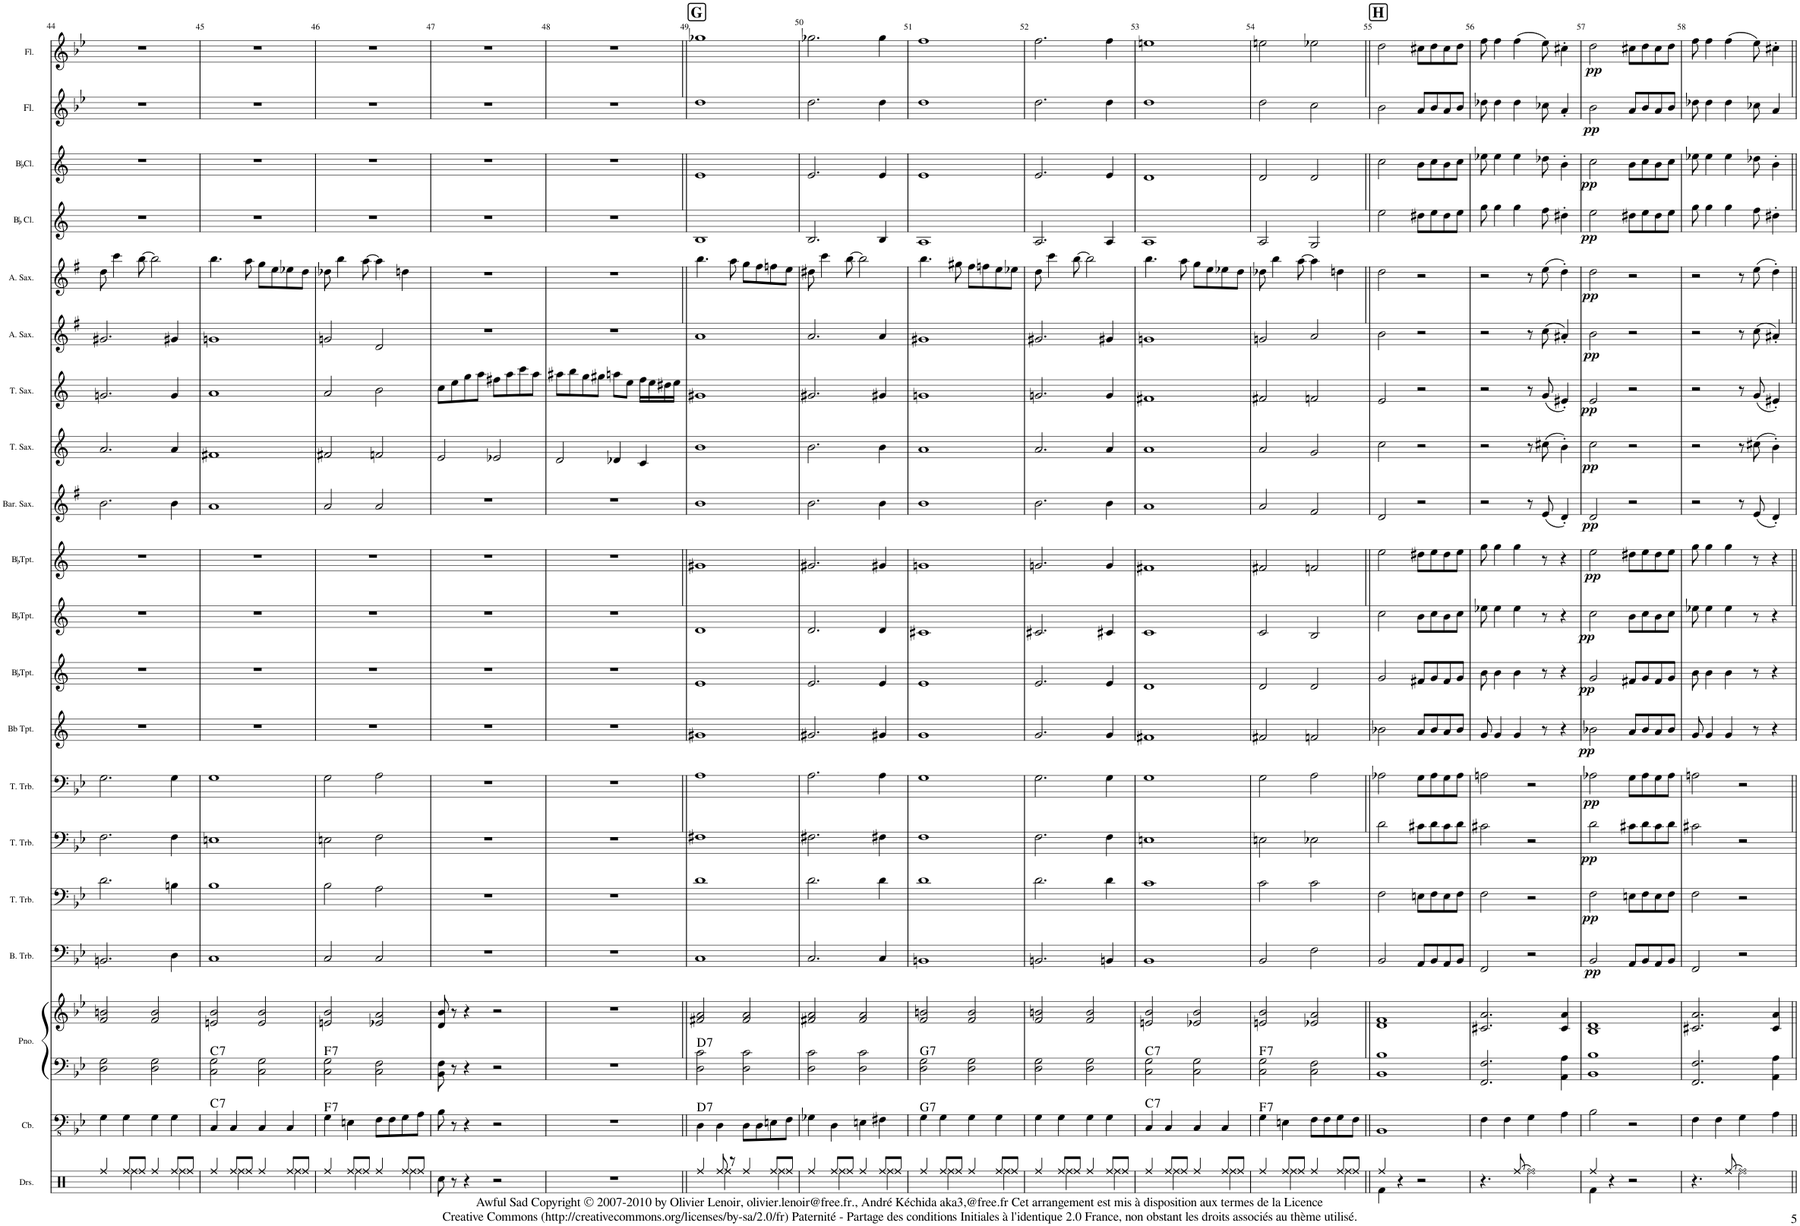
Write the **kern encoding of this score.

**kern	**kern	**harte	**kern	**kern	**harte	**kern	**dynam	**kern	**dynam	**kern	**dynam	**kern	**dynam	**kern	**dynam	**kern	**dynam	**kern	**dynam	**kern	**dynam	**kern	**dynam	**kern	**dynam	**kern	**dynam	**kern	**dynam	**kern	**dynam	**kern	**dynam	**kern	**dynam	**kern	**dynam	**kern	**dynam
*part20	*part19	*part19	*part18	*part18	*part18	*part17	*part17	*part16	*part16	*part15	*part15	*part14	*part14	*part13	*part13	*part12	*part12	*part11	*part11	*part10	*part10	*part9	*part9	*part8	*part8	*part7	*part7	*part6	*part6	*part5	*part5	*part4	*part4	*part3	*part3	*part2	*part2	*part1	*part1
*staff21	*staff20	*	*staff19	*staff18	*	*staff17	*staff17	*staff16	*staff16	*staff15	*staff15	*staff14	*staff14	*staff13	*staff13	*staff12	*staff12	*staff11	*staff11	*staff10	*staff10	*staff9	*staff9	*staff8	*staff8	*staff7	*staff7	*staff6	*staff6	*staff5	*staff5	*staff4	*staff4	*staff3	*staff3	*staff2	*staff2	*staff1	*staff1
*I"Drumset	*I"Contrabass	*	*I"Piano	*	*	*I"Bass Trombone	*	*I"Tenor Trombone	*	*I"Tenor Trombone	*	*I"Tenor Trombone	*	*I"Bb Trumpet	*	*I"Bb Trumpet	*	*I"Bb Trumpet	*	*I"BaccidentalFlat Trumpet	*	*I"Baritone Saxophone	*	*I"Tenor Saxophone	*	*I"Tenor Saxophone	*	*I"Alto Saxophone	*	*I"Alto Saxophone	*	*I"BaccidentalFlatClarinet	*	*I"BaccidentalFlatClarinet	*	*I"Flute	*	*I"Flute	*
*I'Drs.	*I'Cb.	*	*I'Pno.	*	*	*I'B. Trb.	*	*I'T. Trb.	*	*I'T. Trb.	*	*I'T. Trb.	*	*I'Bb Tpt.	*	*	*	*	*	*I'BaccidentalFlatTpt.	*	*I'Bar. Sax.	*	*I'T. Sax.	*	*I'T. Sax.	*	*I'A. Sax.	*	*I'A. Sax.	*	*I'BaccidentalFlat Cl.	*	*I'BaccidentalFlatCl.	*	*I'Fl.	*	*I'Fl.	*
!!LO:PB:g=z
*clefX	*clefFv4	*	*clefF4	*clefG2	*	*clefF4	*	*clefF4	*	*clefF4	*	*clefF4	*	*clefG2	*	*clefG2	*	*clefG2	*	*clefG2	*	*clefG2	*	*clefG2	*	*clefG2	*	*clefG2	*	*clefG2	*	*clefG2	*	*clefG2	*	*clefG2	*	*clefG2	*
*	*Trd7c12	*	*	*	*	*	*	*	*	*	*	*	*	*Trd1c2	*	*Trd1c2	*	*Trd1c2	*	*Trd1c2	*	*Trd12c21	*	*Trd8c14	*	*Trd8c14	*	*Trd5c9	*	*Trd5c9	*	*Trd1c2	*	*Trd1c2	*	*	*	*	*
*k[]	*k[b-e-]	*	*k[b-e-]	*k[b-e-]	*	*k[b-e-]	*	*k[b-e-]	*	*k[b-e-]	*	*k[b-e-]	*	*k[]	*	*k[]	*	*k[]	*	*k[]	*	*k[f#]	*	*k[]	*	*k[]	*	*k[f#]	*	*k[f#]	*	*k[]	*	*k[]	*	*k[b-e-]	*	*k[b-e-]	*
*M4/4	*M4/4	*	*M4/4	*M4/4	*	*M4/4	*	*M4/4	*	*M4/4	*	*M4/4	*	*M4/4	*	*M4/4	*	*M4/4	*	*M4/4	*	*M4/4	*	*M4/4	*	*M4/4	*	*M4/4	*	*M4/4	*	*M4/4	*	*M4/4	*	*M4/4	*	*M4/4	*
=44	=44	=44	=44	=44	=44	=44	=44	=44	=44	=44	=44	=44	=44	=44	=44	=44	=44	=44	=44	=44	=44	=44	=44	=44	=44	=44	=44	=44	=44	=44	=44	=44	=44	=44	=44	=44	=44	=44	=44
*^	*	*	*	*	*	*	*	*	*	*	*	*	*	*	*	*	*	*	*	*	*	*	*	*	*	*	*	*	*	*	*	*	*	*	*	*	*	*	*
4Rff/	4ryy	4GG\	.	2D\ 2G\	2f/ 2bn/	.	2.BBn/	.	2.d\	.	2.F\	.	2.G\	.	1r	.	1r	.	1r	.	1r	.	2.b\	.	2.a/	.	2.gn/	.	2.g#X/	.	8dd\	.	1r	.	1r	.	1r	.	1r	.
.	.	.	.	.	.	.	.	.	.	.	.	.	.	.	.	.	.	.	.	.	.	.	.	.	.	.	.	.	.	.	4ccc\	.	.	.	.	.	.	.	.	.
8Rff/L	4Rff\	4GG\	.	.	.	.	.	.	.	.	.	.	.	.	.	.	.	.	.	.	.	.	.	.	.	.	.	.	.	.	.	.	.	.	.	.	.	.	.	.
8Rff/J	.	.	.	.	.	.	.	.	.	.	.	.	.	.	.	.	.	.	.	.	.	.	.	.	.	.	.	.	.	.	[8bb\	.	.	.	.	.	.	.	.	.
4Rff/	4ryy	4GG\	.	2D\ 2G\	2f/ 2b/	.	.	.	.	.	.	.	.	.	.	.	.	.	.	.	.	.	.	.	.	.	.	.	.	.	2bb\]	.	.	.	.	.	.	.	.	.
8Rff/L	4Rff\	4GG\	.	.	.	.	4D\	.	4Bn\	.	4F\	.	4G\	.	.	.	.	.	.	.	.	.	4b\	.	4a/	.	4g/	.	4g#X/	.	.	.	.	.	.	.	.	.	.	.
8Rff/J	.	.	.	.	.	.	.	.	.	.	.	.	.	.	.	.	.	.	.	.	.	.	.	.	.	.	.	.	.	.	.	.	.	.	.	.	.	.	.	.
=45	=45	=45	=45	=45	=45	=45	=45	=45	=45	=45	=45	=45	=45	=45	=45	=45	=45	=45	=45	=45	=45	=45	=45	=45	=45	=45	=45	=45	=45	=45	=45	=45	=45	=45	=45	=45	=45	=45	=45	=45
!	!	!	!LO:H:kt=7	!	!	!LO:H:kt=7	!	!	!	!	!	!	!	!	!	!	!	!	!	!	!	!	!	!	!	!	!	!	!	!	!	!	!	!	!	!	!	!	!	!
4Rff/	4ryy	4CC/	C:7	2C\ 2G\	2en/ 2b-/	C:7	1C	.	1B-	.	1En	.	1G	.	1r	.	1r	.	1r	.	1r	.	1a	.	1f#X	.	1a	.	1gn	.	4.bb\	.	1r	.	1r	.	1r	.	1r	.
8Rff/L	4Rff\	4CC/	.	.	.	.	.	.	.	.	.	.	.	.	.	.	.	.	.	.	.	.	.	.	.	.	.	.	.	.	.	.	.	.	.	.	.	.	.	.
8Rff/J	.	.	.	.	.	.	.	.	.	.	.	.	.	.	.	.	.	.	.	.	.	.	.	.	.	.	.	.	.	.	8aa\	.	.	.	.	.	.	.	.	.
4Rff/	4ryy	4CC/	.	2C\ 2G\	2e/ 2b-/	.	.	.	.	.	.	.	.	.	.	.	.	.	.	.	.	.	.	.	.	.	.	.	.	.	8gg\L	.	.	.	.	.	.	.	.	.
.	.	.	.	.	.	.	.	.	.	.	.	.	.	.	.	.	.	.	.	.	.	.	.	.	.	.	.	.	.	.	8ee\	.	.	.	.	.	.	.	.	.
8Rff/L	4Rff\	4CC/	.	.	.	.	.	.	.	.	.	.	.	.	.	.	.	.	.	.	.	.	.	.	.	.	.	.	.	.	8ee-X\	.	.	.	.	.	.	.	.	.
8Rff/J	.	.	.	.	.	.	.	.	.	.	.	.	.	.	.	.	.	.	.	.	.	.	.	.	.	.	.	.	.	.	8dd\J	.	.	.	.	.	.	.	.	.
=46	=46	=46	=46	=46	=46	=46	=46	=46	=46	=46	=46	=46	=46	=46	=46	=46	=46	=46	=46	=46	=46	=46	=46	=46	=46	=46	=46	=46	=46	=46	=46	=46	=46	=46	=46	=46	=46	=46	=46	=46
!	!	!	!LO:H:kt=7	!	!	!LO:H:kt=7	!	!	!	!	!	!	!	!	!	!	!	!	!	!	!	!	!	!	!	!	!	!	!	!	!	!	!	!	!	!	!	!	!	!
4Rff/	4ryy	4GG\	F:7	2C\ 2G\	2en/ 2b-/	F:7	2C/	.	2B-\	.	2En\	.	2G\	.	1r	.	1r	.	1r	.	1r	.	2a/	.	2f#X/	.	2a/	.	2gn/	.	8dd-X\	.	1r	.	1r	.	1r	.	1r	.
.	.	.	.	.	.	.	.	.	.	.	.	.	.	.	.	.	.	.	.	.	.	.	.	.	.	.	.	.	.	.	4bb\	.	.	.	.	.	.	.	.	.
8Rff/L	4Rff\	4EEn\	.	.	.	.	.	.	.	.	.	.	.	.	.	.	.	.	.	.	.	.	.	.	.	.	.	.	.	.	.	.	.	.	.	.	.	.	.	.
8Rff/J	.	.	.	.	.	.	.	.	.	.	.	.	.	.	.	.	.	.	.	.	.	.	.	.	.	.	.	.	.	.	[8aa\	.	.	.	.	.	.	.	.	.
4Rff/	4ryy	8FF\L	.	2C\ 2F\	2e-X/ 2a/	.	2C/	.	2A\	.	2F\	.	2A\	.	.	.	.	.	.	.	.	.	2a/	.	2fn/	.	2b\	.	2d/	.	4aa\]	.	.	.	.	.	.	.	.	.
.	.	8FF\	.	.	.	.	.	.	.	.	.	.	.	.	.	.	.	.	.	.	.	.	.	.	.	.	.	.	.	.	.	.	.	.	.	.	.	.	.	.
8Rff/L	4Rff\	8GG\	.	.	.	.	.	.	.	.	.	.	.	.	.	.	.	.	.	.	.	.	.	.	.	.	.	.	.	.	4ddn\	.	.	.	.	.	.	.	.	.
8Rff/J	.	8AA\J	.	.	.	.	.	.	.	.	.	.	.	.	.	.	.	.	.	.	.	.	.	.	.	.	.	.	.	.	.	.	.	.	.	.	.	.	.	.
*v	*v	*	*	*	*	*	*	*	*	*	*	*	*	*	*	*	*	*	*	*	*	*	*	*	*	*	*	*	*	*	*	*	*	*	*	*	*	*	*	*
=47	=47	=47	=47	=47	=47	=47	=47	=47	=47	=47	=47	=47	=47	=47	=47	=47	=47	=47	=47	=47	=47	=47	=47	=47	=47	=47	=47	=47	=47	=47	=47	=47	=47	=47	=47	=47	=47	=47	=47
8Rcc\	8BB-\	.	8BB-\ 8F\	8d/ 8b-/	.	1r	.	1r	.	1r	.	1r	.	1r	.	1r	.	1r	.	1r	.	1r	.	2e/	.	8cc\L	.	1r	.	1r	.	1r	.	1r	.	1r	.	1r	.
8r	8r	.	8r	8r	.	.	.	.	.	.	.	.	.	.	.	.	.	.	.	.	.	.	.	.	.	8ee\	.	.	.	.	.	.	.	.	.	.	.	.	.
4r	4r	.	4r	4r	.	.	.	.	.	.	.	.	.	.	.	.	.	.	.	.	.	.	.	.	.	8gg\	.	.	.	.	.	.	.	.	.	.	.	.	.
.	.	.	.	.	.	.	.	.	.	.	.	.	.	.	.	.	.	.	.	.	.	.	.	.	.	8aa\J	.	.	.	.	.	.	.	.	.	.	.	.	.
2r	2r	.	2r	2r	.	.	.	.	.	.	.	.	.	.	.	.	.	.	.	.	.	.	.	2e-X/	.	8ff#X\L	.	.	.	.	.	.	.	.	.	.	.	.	.
.	.	.	.	.	.	.	.	.	.	.	.	.	.	.	.	.	.	.	.	.	.	.	.	.	.	8aa\	.	.	.	.	.	.	.	.	.	.	.	.	.
.	.	.	.	.	.	.	.	.	.	.	.	.	.	.	.	.	.	.	.	.	.	.	.	.	.	8ccc\	.	.	.	.	.	.	.	.	.	.	.	.	.
.	.	.	.	.	.	.	.	.	.	.	.	.	.	.	.	.	.	.	.	.	.	.	.	.	.	8aa\J	.	.	.	.	.	.	.	.	.	.	.	.	.
=48	=48	=48	=48	=48	=48	=48	=48	=48	=48	=48	=48	=48	=48	=48	=48	=48	=48	=48	=48	=48	=48	=48	=48	=48	=48	=48	=48	=48	=48	=48	=48	=48	=48	=48	=48	=48	=48	=48	=48
1r	1r	.	1r	1r	.	1r	.	1r	.	1r	.	1r	.	1r	.	1r	.	1r	.	1r	.	1r	.	2d/	.	8aa#X\L	.	1r	.	1r	.	1r	.	1r	.	1r	.	1r	.
.	.	.	.	.	.	.	.	.	.	.	.	.	.	.	.	.	.	.	.	.	.	.	.	.	.	8bb\	.	.	.	.	.	.	.	.	.	.	.	.	.
.	.	.	.	.	.	.	.	.	.	.	.	.	.	.	.	.	.	.	.	.	.	.	.	.	.	8gg\	.	.	.	.	.	.	.	.	.	.	.	.	.
.	.	.	.	.	.	.	.	.	.	.	.	.	.	.	.	.	.	.	.	.	.	.	.	.	.	8gg#X\J	.	.	.	.	.	.	.	.	.	.	.	.	.
.	.	.	.	.	.	.	.	.	.	.	.	.	.	.	.	.	.	.	.	.	.	.	.	4d-X/	.	8aan\L	.	.	.	.	.	.	.	.	.	.	.	.	.
.	.	.	.	.	.	.	.	.	.	.	.	.	.	.	.	.	.	.	.	.	.	.	.	.	.	8ee\J	.	.	.	.	.	.	.	.	.	.	.	.	.
.	.	.	.	.	.	.	.	.	.	.	.	.	.	.	.	.	.	.	.	.	.	.	.	4c/	.	16ff\LL	.	.	.	.	.	.	.	.	.	.	.	.	.
.	.	.	.	.	.	.	.	.	.	.	.	.	.	.	.	.	.	.	.	.	.	.	.	.	.	16ee\	.	.	.	.	.	.	.	.	.	.	.	.	.
.	.	.	.	.	.	.	.	.	.	.	.	.	.	.	.	.	.	.	.	.	.	.	.	.	.	16dd#X\	.	.	.	.	.	.	.	.	.	.	.	.	.
.	.	.	.	.	.	.	.	.	.	.	.	.	.	.	.	.	.	.	.	.	.	.	.	.	.	16ee\JJ	.	.	.	.	.	.	.	.	.	.	.	.	.
=49||	=49||	=49||	=49||	=49||	=49||	=49||	=49||	=49||	=49||	=49||	=49||	=49||	=49||	=49||	=49||	=49||	=49||	=49||	=49||	=49||	=49||	=49||	=49||	=49||	=49||	=49||	=49||	=49||	=49||	=49||	=49||	=49||	=49||	=49||	=49||	=49||	=49||	=49||	=49||
*^	*	*	*	*	*	*	*	*	*	*	*	*	*	*	*	*	*	*	*	*	*	*	*	*	*	*	*	*	*	*	*	*	*	*	*	*	*	*	*
!	!	!	!LO:H:kt=7	!	!	!LO:H:kt=7	!	!	!	!	!	!	!	!	!	!	!	!	!	!	!	!	!	!	!	!	!	!	!	!	!	!	!	!	!	!	!	!	!LO:TX:a:B:t=G	!
4Rff/	4ryy	4DD\	D:7	2D\ 2c\	2f#X/ 2a/	D:7	1C	.	1d	.	1F#X	.	1A	.	1g#X	.	1e	.	1d	.	1g#X	.	1b	.	1b	.	1g#X	.	1a	.	4.bb\	.	1B	.	1e	.	1dd	.	1gg-X	.
8Rff/	4Rff\	4DD\	.	.	.	.	.	.	.	.	.	.	.	.	.	.	.	.	.	.	.	.	.	.	.	.	.	.	.	.	.	.	.	.	.	.	.	.	.	.
8r	.	.	.	.	.	.	.	.	.	.	.	.	.	.	.	.	.	.	.	.	.	.	.	.	.	.	.	.	.	.	8aa\	.	.	.	.	.	.	.	.	.
4Rff/	4ryy	8DD\L	.	2D\ 2c\	2f#/ 2a/	.	.	.	.	.	.	.	.	.	.	.	.	.	.	.	.	.	.	.	.	.	.	.	.	.	8gg\L	.	.	.	.	.	.	.	.	.
.	.	8DD\	.	.	.	.	.	.	.	.	.	.	.	.	.	.	.	.	.	.	.	.	.	.	.	.	.	.	.	.	8ff#\	.	.	.	.	.	.	.	.	.
8Rff/L	4Rff\	8EEn\	.	.	.	.	.	.	.	.	.	.	.	.	.	.	.	.	.	.	.	.	.	.	.	.	.	.	.	.	8ffn\	.	.	.	.	.	.	.	.	.
8Rff/J	.	8FF\J	.	.	.	.	.	.	.	.	.	.	.	.	.	.	.	.	.	.	.	.	.	.	.	.	.	.	.	.	8ee\J	.	.	.	.	.	.	.	.	.
=50	=50	=50	=50	=50	=50	=50	=50	=50	=50	=50	=50	=50	=50	=50	=50	=50	=50	=50	=50	=50	=50	=50	=50	=50	=50	=50	=50	=50	=50	=50	=50	=50	=50	=50	=50	=50	=50	=50	=50	=50
4Rff/	4ryy	4GG-X\	.	2D\ 2c\	2f#X/ 2a/	.	2.C/	.	2.d\	.	2.F#X\	.	2.A\	.	2.g#X/	.	2.e/	.	2.d/	.	2.g#X/	.	2.b\	.	2.b\	.	2.g#X/	.	2.a/	.	8dd#X\	.	2.B/	.	2.e/	.	2.dd\	.	2.gg-X\	.
.	.	.	.	.	.	.	.	.	.	.	.	.	.	.	.	.	.	.	.	.	.	.	.	.	.	.	.	.	.	.	4ccc\	.	.	.	.	.	.	.	.	.
8Rff/L	4Rff\	4DD\	.	.	.	.	.	.	.	.	.	.	.	.	.	.	.	.	.	.	.	.	.	.	.	.	.	.	.	.	.	.	.	.	.	.	.	.	.	.
8Rff/J	.	.	.	.	.	.	.	.	.	.	.	.	.	.	.	.	.	.	.	.	.	.	.	.	.	.	.	.	.	.	[8bb\	.	.	.	.	.	.	.	.	.
4Rff/	4ryy	4EEn\	.	2D\ 2c\	2f#/ 2a/	.	.	.	.	.	.	.	.	.	.	.	.	.	.	.	.	.	.	.	.	.	.	.	.	.	2bb\]	.	.	.	.	.	.	.	.	.
8Rff/L	4Rff\	4FF#X\	.	.	.	.	4C/	.	4d\	.	4F#X\	.	4A\	.	4g#X/	.	4e/	.	4d/	.	4g#X/	.	4b\	.	4b\	.	4g#X/	.	4a/	.	.	.	4B/	.	4e/	.	4dd\	.	4gg-\	.
8Rff/J	.	.	.	.	.	.	.	.	.	.	.	.	.	.	.	.	.	.	.	.	.	.	.	.	.	.	.	.	.	.	.	.	.	.	.	.	.	.	.	.
=51	=51	=51	=51	=51	=51	=51	=51	=51	=51	=51	=51	=51	=51	=51	=51	=51	=51	=51	=51	=51	=51	=51	=51	=51	=51	=51	=51	=51	=51	=51	=51	=51	=51	=51	=51	=51	=51	=51	=51	=51
!	!	!	!LO:H:kt=7	!	!	!LO:H:kt=7	!	!	!	!	!	!	!	!	!	!	!	!	!	!	!	!	!	!	!	!	!	!	!	!	!	!	!	!	!	!	!	!	!	!
4Rff/	4ryy	4GG\	G:7	2D\ 2G\	2f/ 2bn/	G:7	1BBn	.	1d	.	1F	.	1G	.	1g	.	1e	.	1c#X	.	1gn	.	1b	.	1a	.	1gn	.	1g#X	.	4.bb\	.	1A	.	1e	.	1dd	.	1ff	.
8Rff/L	4Rff\	4GG\	.	.	.	.	.	.	.	.	.	.	.	.	.	.	.	.	.	.	.	.	.	.	.	.	.	.	.	.	.	.	.	.	.	.	.	.	.	.
8Rff/J	.	.	.	.	.	.	.	.	.	.	.	.	.	.	.	.	.	.	.	.	.	.	.	.	.	.	.	.	.	.	8gg#X\	.	.	.	.	.	.	.	.	.
4Rff/	4ryy	4GG\	.	2D\ 2G\	2f/ 2b/	.	.	.	.	.	.	.	.	.	.	.	.	.	.	.	.	.	.	.	.	.	.	.	.	.	8ff#\L	.	.	.	.	.	.	.	.	.
.	.	.	.	.	.	.	.	.	.	.	.	.	.	.	.	.	.	.	.	.	.	.	.	.	.	.	.	.	.	.	8ffn\	.	.	.	.	.	.	.	.	.
8Rff/L	4Rff\	4GG\	.	.	.	.	.	.	.	.	.	.	.	.	.	.	.	.	.	.	.	.	.	.	.	.	.	.	.	.	8ee\	.	.	.	.	.	.	.	.	.
8Rff/J	.	.	.	.	.	.	.	.	.	.	.	.	.	.	.	.	.	.	.	.	.	.	.	.	.	.	.	.	.	.	8ee-X\J	.	.	.	.	.	.	.	.	.
=52	=52	=52	=52	=52	=52	=52	=52	=52	=52	=52	=52	=52	=52	=52	=52	=52	=52	=52	=52	=52	=52	=52	=52	=52	=52	=52	=52	=52	=52	=52	=52	=52	=52	=52	=52	=52	=52	=52	=52	=52
4Rff/	4ryy	4GG\	.	2D\ 2G\	2f/ 2bn/	.	2.BBn/	.	2.d\	.	2.F\	.	2.G\	.	2.g/	.	2.e/	.	2.c#X/	.	2.gn/	.	2.b\	.	2.a/	.	2.gn/	.	2.g#X/	.	8dd\	.	2.A/	.	2.e/	.	2.dd\	.	2.ff\	.
.	.	.	.	.	.	.	.	.	.	.	.	.	.	.	.	.	.	.	.	.	.	.	.	.	.	.	.	.	.	.	4ccc\	.	.	.	.	.	.	.	.	.
8Rff/L	4Rff\	4GG\	.	.	.	.	.	.	.	.	.	.	.	.	.	.	.	.	.	.	.	.	.	.	.	.	.	.	.	.	.	.	.	.	.	.	.	.	.	.
8Rff/J	.	.	.	.	.	.	.	.	.	.	.	.	.	.	.	.	.	.	.	.	.	.	.	.	.	.	.	.	.	.	[8bb\	.	.	.	.	.	.	.	.	.
4Rff/	4ryy	4GG\	.	2D\ 2G\	2f/ 2b/	.	.	.	.	.	.	.	.	.	.	.	.	.	.	.	.	.	.	.	.	.	.	.	.	.	2bb\]	.	.	.	.	.	.	.	.	.
8Rff/L	4Rff\	4GG\	.	.	.	.	4BBn/	.	4d\	.	4F\	.	4G\	.	4g/	.	4e/	.	4c#X/	.	4g/	.	4b\	.	4a/	.	4g/	.	4g#X/	.	.	.	4A/	.	4e/	.	4dd\	.	4ff\	.
8Rff/J	.	.	.	.	.	.	.	.	.	.	.	.	.	.	.	.	.	.	.	.	.	.	.	.	.	.	.	.	.	.	.	.	.	.	.	.	.	.	.	.
=53	=53	=53	=53	=53	=53	=53	=53	=53	=53	=53	=53	=53	=53	=53	=53	=53	=53	=53	=53	=53	=53	=53	=53	=53	=53	=53	=53	=53	=53	=53	=53	=53	=53	=53	=53	=53	=53	=53	=53	=53
!	!	!	!LO:H:kt=7	!	!	!LO:H:kt=7	!	!	!	!	!	!	!	!	!	!	!	!	!	!	!	!	!	!	!	!	!	!	!	!	!	!	!	!	!	!	!	!	!	!
4Rff/	4ryy	4CC/	C:7	2C\ 2G\	2en/ 2b-/	C:7	1BB-	.	1c	.	1En	.	1G	.	1f#X	.	1d	.	1c	.	1f#X	.	1a	.	1a	.	1f#X	.	1gn	.	4.bb\	.	1A	.	1d	.	1dd	.	1een	.
8Rff/L	4Rff\	4CC/	.	.	.	.	.	.	.	.	.	.	.	.	.	.	.	.	.	.	.	.	.	.	.	.	.	.	.	.	.	.	.	.	.	.	.	.	.	.
8Rff/J	.	.	.	.	.	.	.	.	.	.	.	.	.	.	.	.	.	.	.	.	.	.	.	.	.	.	.	.	.	.	8aa\	.	.	.	.	.	.	.	.	.
4Rff/	4ryy	4CC/	.	2C\ 2G\	2e-X/ 2b-/	.	.	.	.	.	.	.	.	.	.	.	.	.	.	.	.	.	.	.	.	.	.	.	.	.	8gg\L	.	.	.	.	.	.	.	.	.
.	.	.	.	.	.	.	.	.	.	.	.	.	.	.	.	.	.	.	.	.	.	.	.	.	.	.	.	.	.	.	8ee\	.	.	.	.	.	.	.	.	.
8Rff/L	4Rff\	4CC/	.	.	.	.	.	.	.	.	.	.	.	.	.	.	.	.	.	.	.	.	.	.	.	.	.	.	.	.	8ee-X\	.	.	.	.	.	.	.	.	.
8Rff/J	.	.	.	.	.	.	.	.	.	.	.	.	.	.	.	.	.	.	.	.	.	.	.	.	.	.	.	.	.	.	8dd\J	.	.	.	.	.	.	.	.	.
=54	=54	=54	=54	=54	=54	=54	=54	=54	=54	=54	=54	=54	=54	=54	=54	=54	=54	=54	=54	=54	=54	=54	=54	=54	=54	=54	=54	=54	=54	=54	=54	=54	=54	=54	=54	=54	=54	=54	=54	=54
!	!	!	!LO:H:kt=7	!	!	!LO:H:kt=7	!	!	!	!	!	!	!	!	!	!	!	!	!	!	!	!	!	!	!	!	!	!	!	!	!	!	!	!	!	!	!	!	!	!
4Rff/	4ryy	4GG\	F:7	2C\ 2G\	2en/ 2b-/	F:7	2BB-/	.	2c\	.	2En\	.	2G\	.	2f#X/	.	2d/	.	2c/	.	2f#X/	.	2a/	.	2a/	.	2f#X/	.	2gn/	.	8dd-X\	.	2A/	.	2d/	.	2dd\	.	2een\	.
.	.	.	.	.	.	.	.	.	.	.	.	.	.	.	.	.	.	.	.	.	.	.	.	.	.	.	.	.	.	.	4bb\	.	.	.	.	.	.	.	.	.
8Rff/L	4Rff\	4EEn\	.	.	.	.	.	.	.	.	.	.	.	.	.	.	.	.	.	.	.	.	.	.	.	.	.	.	.	.	.	.	.	.	.	.	.	.	.	.
8Rff/J	.	.	.	.	.	.	.	.	.	.	.	.	.	.	.	.	.	.	.	.	.	.	.	.	.	.	.	.	.	.	[8aa\	.	.	.	.	.	.	.	.	.
4Rff/	4ryy	8FF\L	.	2C\ 2F\	2e-X/ 2a/	.	2F\	.	2c\	.	2E-X\	.	2A\	.	2fn/	.	2d/	.	2B/	.	2fn/	.	2f#/	.	2g/	.	2fn/	.	2a/	.	4aa\]	.	2G/	.	2d/	.	2cc\	.	2ee-X\	.
.	.	8FF\	.	.	.	.	.	.	.	.	.	.	.	.	.	.	.	.	.	.	.	.	.	.	.	.	.	.	.	.	.	.	.	.	.	.	.	.	.	.
8Rff/L	4Rff\	8GG\	.	.	.	.	.	.	.	.	.	.	.	.	.	.	.	.	.	.	.	.	.	.	.	.	.	.	.	.	4ddn\	.	.	.	.	.	.	.	.	.
8Rff/J	.	8FF\J	.	.	.	.	.	.	.	.	.	.	.	.	.	.	.	.	.	.	.	.	.	.	.	.	.	.	.	.	.	.	.	.	.	.	.	.	.	.
=55||	=55||	=55||	=55||	=55||	=55||	=55||	=55||	=55||	=55||	=55||	=55||	=55||	=55||	=55||	=55||	=55||	=55||	=55||	=55||	=55||	=55||	=55||	=55||	=55||	=55||	=55||	=55||	=55||	=55||	=55||	=55||	=55||	=55||	=55||	=55||	=55||	=55||	=55||	=55||	=55||
!	!	!	!	!	!	!	!	!	!	!	!	!	!	!	!	!	!	!	!	!	!	!	!	!	!	!	!	!	!	!	!	!	!	!	!	!	!	!	!LO:TX:a:B:t=H	!
4Rff/	4Rf\	1BBB-	.	1BB- 1B-	1d 1f	.	2BB-/	.	2F\	.	2d\	.	2A-X\	.	2b-X\	.	2g/	.	2cc\	.	2ee\	.	2d/	.	2cc\	.	2e/	.	2b\	.	2dd\	.	2ee\	.	2cc\	.	2b-\	.	2dd\	.
4r	2.ryy	.	.	.	.	.	.	.	.	.	.	.	.	.	.	.	.	.	.	.	.	.	.	.	.	.	.	.	.	.	.	.	.	.	.	.	.	.	.	.
2r	.	.	.	.	.	.	8AA/L	.	8En\L	.	8c#X\L	.	8G\L	.	8a/L	.	8f#X/L	.	8b\L	.	8dd#X\L	.	2r	.	2r	.	2r	.	2r	.	2r	.	8dd#X\L	.	8b\L	.	8a/L	.	8cc#X\L	.
.	.	.	.	.	.	.	8BB-/	.	8F\	.	8d\	.	8A-\	.	8b-/	.	8g/	.	8cc\	.	8ee\	.	.	.	.	.	.	.	.	.	.	.	8ee\	.	8cc\	.	8b-/	.	8dd\	.
.	.	.	.	.	.	.	8AA/	.	8E\	.	8c#\	.	8G\	.	8a/	.	8f#/	.	8b\	.	8dd#\	.	.	.	.	.	.	.	.	.	.	.	8dd#\	.	8b\	.	8a/	.	8cc#\	.
.	.	.	.	.	.	.	8BB-/J	.	8F\J	.	8d\J	.	8A-\J	.	8b-/J	.	8g/J	.	8cc\J	.	8ee\J	.	.	.	.	.	.	.	.	.	.	.	8ee\J	.	8cc\J	.	8b-/J	.	8dd\J	.
*v	*v	*	*	*	*	*	*	*	*	*	*	*	*	*	*	*	*	*	*	*	*	*	*	*	*	*	*	*	*	*	*	*	*	*	*	*	*	*	*	*
=56	=56	=56	=56	=56	=56	=56	=56	=56	=56	=56	=56	=56	=56	=56	=56	=56	=56	=56	=56	=56	=56	=56	=56	=56	=56	=56	=56	=56	=56	=56	=56	=56	=56	=56	=56	=56	=56	=56	=56
4.r	4FF\	.	2.FF/ 2.F/	2.c#X/ 2.a/	.	2FF/	.	2F\	.	2c#X\	.	2An\	.	8g/	.	8b\	.	8ee-X\	.	8gg\	.	2r	.	2r	.	2r	.	2r	.	2r	.	8gg\	.	8ee-X\	.	8dd-X\	.	8ff\	.
.	.	.	.	.	.	.	.	.	.	.	.	.	.	4g/	.	4b\	.	4ee-\	.	4gg\	.	.	.	.	.	.	.	.	.	.	.	4gg\	.	4ee-\	.	4dd-\	.	4ff\	.
.	4FF\	.	.	.	.	.	.	.	.	.	.	.	.	.	.	.	.	.	.	.	.	.	.	.	.	.	.	.	.	.	.	.	.	.	.	.	.	.	.
[8Rff/	.	.	.	.	.	.	.	.	.	.	.	.	.	4g/	.	4b\	.	4ee-\	.	4gg\	.	.	.	.	.	.	.	.	.	.	.	4gg\	.	4ee-\	.	4dd-\	.	(4ff\	.
2Rff\]	4GG\	.	.	.	.	2r	.	2r	.	2r	.	2r	.	.	.	.	.	.	.	.	.	8r	.	8r	.	8r	.	8r	.	8r	.	.	.	.	.	.	.	.	.
.	.	.	.	.	.	.	.	.	.	.	.	.	.	8r	.	8r	.	8r	.	8r	.	(8e/	.	(8cc#X\	.	(8g/	.	(8cc\	.	(8ee\	.	8ff\	.	8dd-X\	.	8cc-X\	.	8ee-\)	.
.	4AA\	.	4AA\ 4A\	4c#/ 4a/	.	.	.	.	.	.	.	.	.	4r	.	4r	.	4r	.	4r	.	4d'/)	.	4b'\)	.	4e#X'/)	.	4a#X'/)	.	4dd'\)	.	4dd#X'\	.	4b'\	.	4a'/	.	4cc#X'\	.
=57	=57	=57	=57	=57	=57	=57	=57	=57	=57	=57	=57	=57	=57	=57	=57	=57	=57	=57	=57	=57	=57	=57	=57	=57	=57	=57	=57	=57	=57	=57	=57	=57	=57	=57	=57	=57	=57	=57	=57
*^	*	*	*	*	*	*	*	*	*	*	*	*	*	*	*	*	*	*	*	*	*	*	*	*	*	*	*	*	*	*	*	*	*	*	*	*	*	*	*
!	!	!	!	!	!	!	!	!LO:DY:b	!	!LO:DY:b	!	!LO:DY:b	!	!LO:DY:b	!	!LO:DY:b	!	!LO:DY:b	!	!LO:DY:b	!	!LO:DY:b	!	!LO:DY:b	!	!LO:DY:b	!	!LO:DY:b	!	!LO:DY:b	!	!LO:DY:b	!	!LO:DY:b	!	!LO:DY:b	!	!LO:DY:b	!	!LO:DY:b
4Rff/	4Rf\	2BB-\	.	1BB- 1B-	1B- 1d	.	2BB-/	pp	2F\	pp	2d\	pp	2A-X\	pp	2b-X\	pp	2g/	pp	2cc\	pp	2ee\	pp	2d/	pp	2cc\	pp	2e/	pp	2b\	pp	2dd\	pp	2ee\	pp	2cc\	pp	2b-\	pp	2dd\	pp
4r	2.ryy	.	.	.	.	.	.	.	.	.	.	.	.	.	.	.	.	.	.	.	.	.	.	.	.	.	.	.	.	.	.	.	.	.	.	.	.	.	.	.
2r	.	2r	.	.	.	.	8AA/L	.	8En\L	.	8c#X\L	.	8G\L	.	8a/L	.	8f#X/L	.	8b\L	.	8dd#X\L	.	2r	.	2r	.	2r	.	2r	.	2r	.	8dd#X\L	.	8b\L	.	8a/L	.	8cc#X\L	.
.	.	.	.	.	.	.	8BB-/	.	8F\	.	8d\	.	8A-\	.	8b-/	.	8g/	.	8cc\	.	8ee\	.	.	.	.	.	.	.	.	.	.	.	8ee\	.	8cc\	.	8b-/	.	8dd\	.
.	.	.	.	.	.	.	8AA/	.	8E\	.	8c#\	.	8G\	.	8a/	.	8f#/	.	8b\	.	8dd#\	.	.	.	.	.	.	.	.	.	.	.	8dd#\	.	8b\	.	8a/	.	8cc#\	.
.	.	.	.	.	.	.	8BB-/J	.	8F\J	.	8d\J	.	8A-\J	.	8b-/J	.	8g/J	.	8cc\J	.	8ee\J	.	.	.	.	.	.	.	.	.	.	.	8ee\J	.	8cc\J	.	8b-/J	.	8dd\J	.
*v	*v	*	*	*	*	*	*	*	*	*	*	*	*	*	*	*	*	*	*	*	*	*	*	*	*	*	*	*	*	*	*	*	*	*	*	*	*	*	*	*
=58	=58	=58	=58	=58	=58	=58	=58	=58	=58	=58	=58	=58	=58	=58	=58	=58	=58	=58	=58	=58	=58	=58	=58	=58	=58	=58	=58	=58	=58	=58	=58	=58	=58	=58	=58	=58	=58	=58	=58
4.r	4FF\	.	2.FF/ 2.F/	2.c#X/ 2.a/	.	2FF/	.	2F\	.	2c#X\	.	2An\	.	8g/	.	8b\	.	8ee-X\	.	8gg\	.	2r	.	2r	.	2r	.	2r	.	2r	.	8gg\	.	8ee-X\	.	8dd-X\	.	8ff\	.
.	.	.	.	.	.	.	.	.	.	.	.	.	.	4g/	.	4b\	.	4ee-\	.	4gg\	.	.	.	.	.	.	.	.	.	.	.	4gg\	.	4ee-\	.	4dd-\	.	4ff\	.
.	4FF\	.	.	.	.	.	.	.	.	.	.	.	.	.	.	.	.	.	.	.	.	.	.	.	.	.	.	.	.	.	.	.	.	.	.	.	.	.	.
[8Rff/	.	.	.	.	.	.	.	.	.	.	.	.	.	4g/	.	4b\	.	4ee-\	.	4gg\	.	.	.	.	.	.	.	.	.	.	.	4gg\	.	4ee-\	.	4dd-\	.	(4ff\	.
2Rff\]	4GG\	.	.	.	.	2r	.	2r	.	2r	.	2r	.	.	.	.	.	.	.	.	.	8r	.	8r	.	8r	.	8r	.	8r	.	.	.	.	.	.	.	.	.
.	.	.	.	.	.	.	.	.	.	.	.	.	.	8r	.	8r	.	8r	.	8r	.	(8e/	.	(8cc#X\	.	(8g/	.	(8cc\	.	(8ee\	.	8ff\	.	8dd-X\	.	8cc-X\	.	8ee-\)	.
.	4AA\	.	4AA\ 4A\	4c#/ 4a/	.	.	.	.	.	.	.	.	.	4r	.	4r	.	4r	.	4r	.	4d'/)	.	4b'\)	.	4e#X'/)	.	4a#X'/)	.	4dd'\)	.	4dd#X'\	.	4b'\	.	4a/	.	4cc#X'\	.
=||	=||	=||	=||	=||	=||	=||	=||	=||	=||	=||	=||	=||	=||	=||	=||	=||	=||	=||	=||	=||	=||	=||	=||	=||	=||	=||	=||	=||	=||	=||	=||	=||	=||	=||	=||	=||	=||	=||	=||
*-	*-	*-	*-	*-	*-	*-	*-	*-	*-	*-	*-	*-	*-	*-	*-	*-	*-	*-	*-	*-	*-	*-	*-	*-	*-	*-	*-	*-	*-	*-	*-	*-	*-	*-	*-	*-	*-	*-	*-
